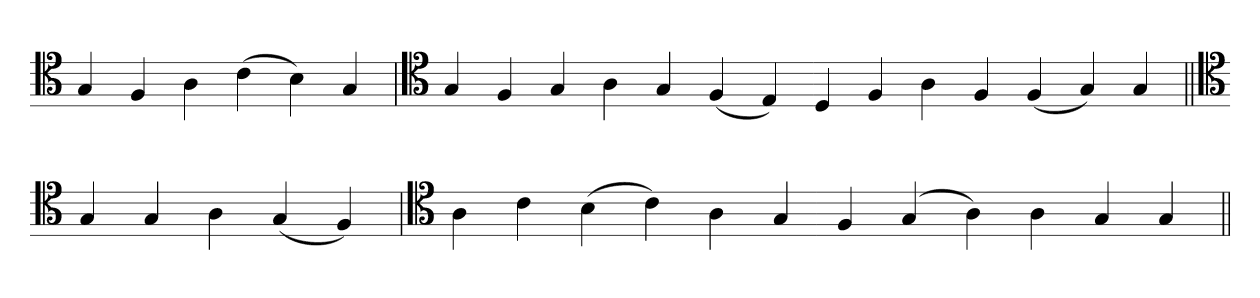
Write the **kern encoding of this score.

**kern
*part1
*staff1
*clefC4
=
4G
4F
4A
(4c
4B)
4G
=`
*clefC4
4G
4F
4G
4A
4G
(4F
4E)
4D
4F
4A
4F
(4F
4G)
4G
=||
*clefC4
4G
4G
4A
(4G
4F)
=`
*clefC4
4A
4c
(4B
4c)
4A
4G
4F
(4G
4A)
4A
4G
4G
=||
*-
